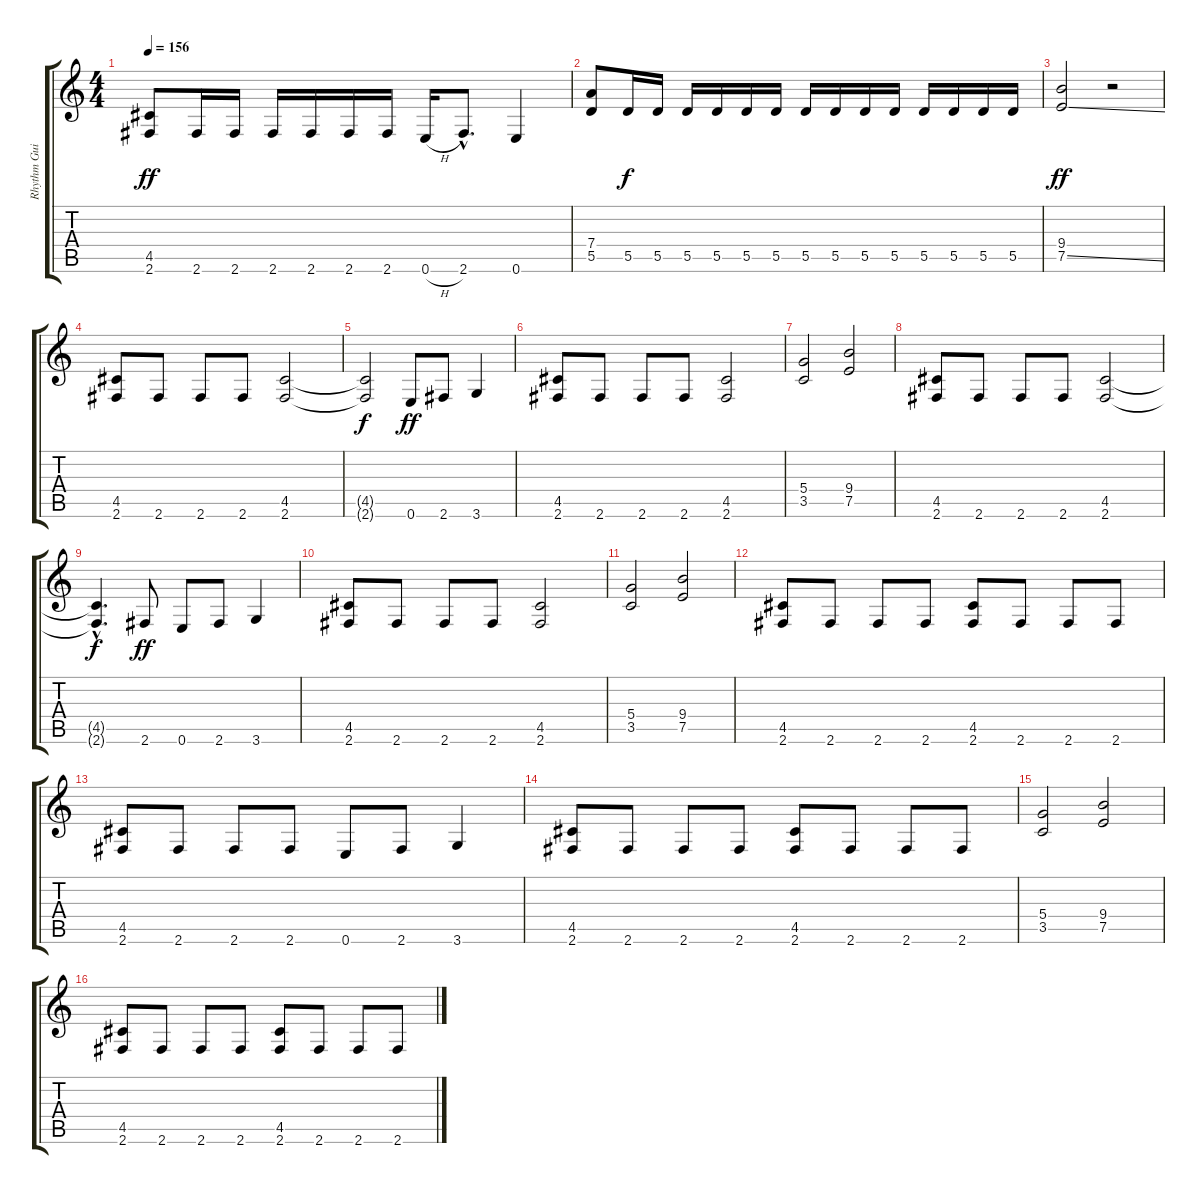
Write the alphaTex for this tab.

\track ("Rhythm Guitar" "Rhythm Gui") {instrument overdrivenguitar}
\staff {score tabs}
\tuning (E4 B3 G3 D3 A2 E2) {hide}
\ts (4 4)
\tempo 156
\clef g2
\ks c
(4.5 2.6).8{dy ff} 2.6.16 2.6.16 2.6.16 2.6.16 2.6.16 2.6.16 0.6{h}.16 2.6{hac}.8{d} 0.6.4 |
(7.4 5.5).8 5.5.16{dy f} 5.5.16 5.5.16 5.5.16 5.5.16 5.5.16 5.5.16 5.5.16 5.5.16 5.5.16 5.5.16 5.5.16 5.5.16 5.5.16 |
(9.4 7.5{ss}).2{dy ff} r.2 |
(4.5 2.6).8 2.6.8 2.6.8 2.6.8 (4.5 2.6).2 |
(4.5{t} 2.6{t}).2{dy f} 0.6.8{dy ff} 2.6.8 3.6.4 |
(4.5 2.6).8 2.6.8 2.6.8 2.6.8 (4.5 2.6).2 |
(5.4 3.5).2 (9.4 7.5).2 |
(4.5 2.6).8 2.6.8 2.6.8 2.6.8 (4.5 2.6).2 |
(4.5{hac t} 2.6{hac t}).4{d dy f} 2.6.8{dy ff} 0.6.8 2.6.8 3.6.4 |
(4.5 2.6).8 2.6.8 2.6.8 2.6.8 (4.5 2.6).2 |
(5.4 3.5).2 (9.4 7.5).2 |
(4.5 2.6).8 2.6.8 2.6.8 2.6.8 (4.5 2.6).8 2.6.8 2.6.8 2.6.8 |
(4.5 2.6).8 2.6.8 2.6.8 2.6.8 0.6.8 2.6.8 3.6.4 |
(4.5 2.6).8 2.6.8 2.6.8 2.6.8 (4.5 2.6).8 2.6.8 2.6.8 2.6.8 |
(5.4 3.5).2 (9.4 7.5).2 |
(4.5 2.6).8 2.6.8 2.6.8 2.6.8 (4.5 2.6).8 2.6.8 2.6.8 2.6.8
